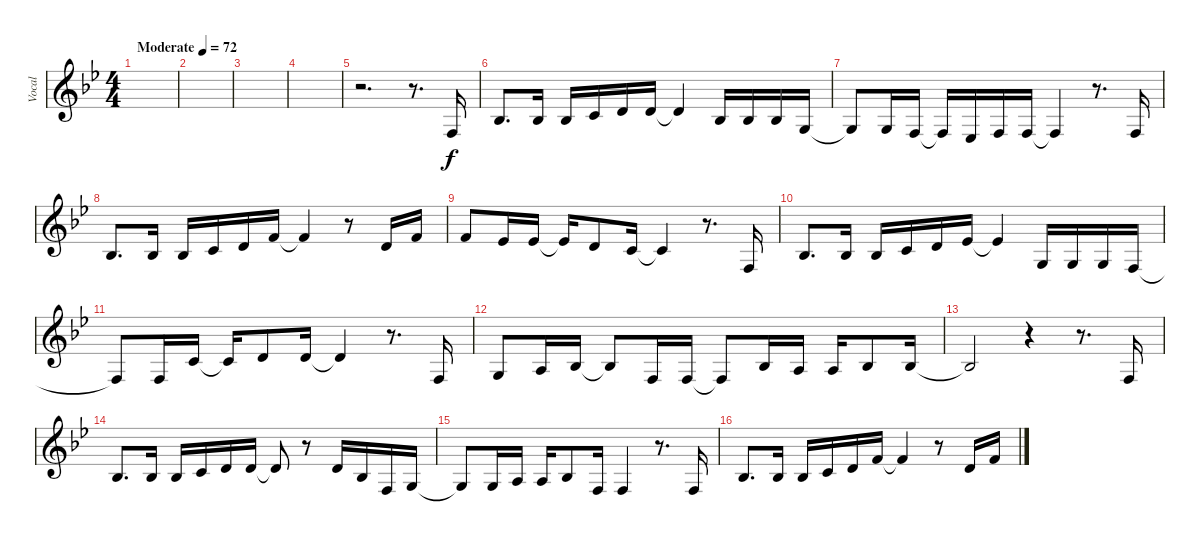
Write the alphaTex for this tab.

\track ("Vocal" "Vocal") {instrument flute}
\staff {score}
\tuning (E4 B3 G3 D3 A2 E2) {hide}
\ts (4 4)
\tempo (72 "Moderate")
\clef g2
\ks gminor
|
|
|
|
r.2{d} r.8{d} 3.4.16 |
3.3.8{d} 3.3.16 3.3.16 1.2.16 3.2.16 3.2.16 3.2{t}.4 3.3.16 3.3.16 3.3.16 0.3.16 |
0.3{t}.8 0.3.16 3.4.16 3.4{t}.16 1.4.16 3.4.16 3.4.16 3.4{t}.4 r.8{d} 3.4.16 |
3.3.8{d} 3.3.16 3.3.16 1.2.16 3.2.16 1.1.16 1.1{t}.4 r.8 3.2.16 1.1.16 |
1.1.8 4.2.16 4.2.16 4.2{t}.16 3.2.8 1.2.16 1.2{t}.4 r.8{d} 3.4.16 |
3.3.8{d} 3.3.16 3.3.16 1.2.16 3.2.16 4.2.16 4.2{t}.4 0.3.16 0.3.16 0.3.16 3.4.16 |
3.4{t}.8 3.4.16 1.2.16 1.2{t}.16 7.3.8 3.2.16 3.2{t}.4 r.8{d} 3.4.16 |
0.3.8 2.3.16 3.3.16 3.3{t}.8 3.4.16 3.4.16 3.4{t}.8 3.3.16 7.4.16 2.3.16 8.4.8 3.3.16 |
\ks bb
3.3{t}.2 r.4 r.8{d} 3.4.16 |
3.3.8{d} 3.3.16 3.3.16 1.2.16 3.2.16 3.2.16 3.2{t}.8 r.8 3.2.16 3.3.16 3.4.16 0.3.16 |
0.3{t}.8 0.3.16 2.3.16 2.3.16 3.3.8 3.4.16 3.4.4 r.8{d} 3.4.16 |
3.3.8{d} 3.3.16 3.3.16 1.2.16 3.2.16 1.1.16 1.1{t}.4 r.8 3.2.16 1.1.16
